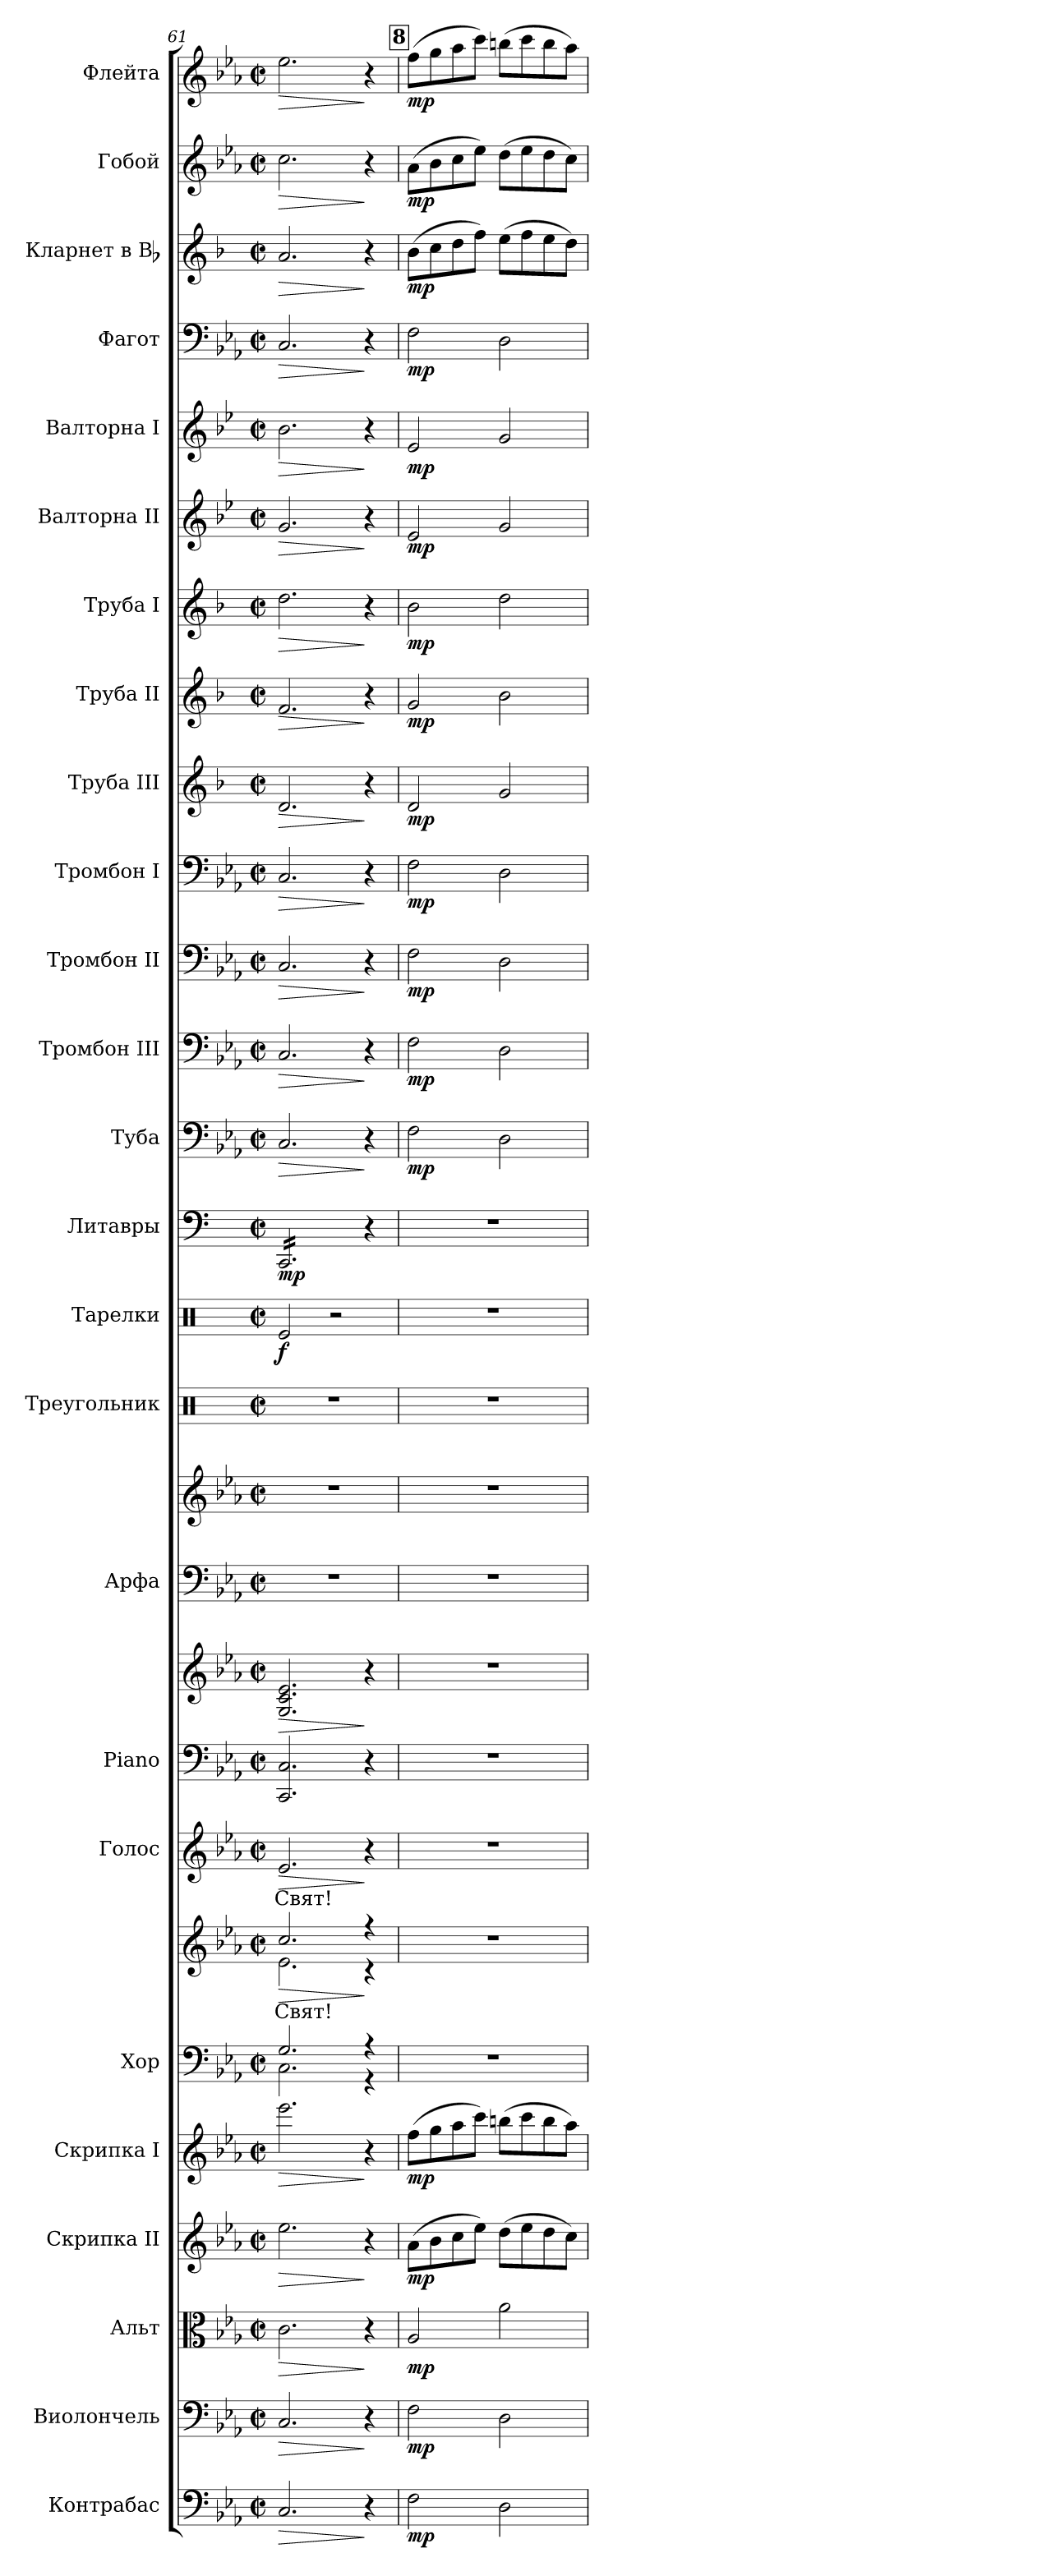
**kern	**dynam	**kern	**dynam	**kern	**dynam	**kern	**dynam	**kern	**dynam	**kern	**kern	**text	**dynam	**kern	**text	**dynam	**kern	**kern	**dynam	**kern	**kern	**kern	**kern	**dynam	**kern	**dynam	**kern	**dynam	**kern	**dynam	**kern	**dynam	**kern	**dynam	**kern	**dynam	**kern	**dynam	**kern	**dynam	**kern	**dynam	**kern	**dynam	**kern	**dynam	**kern	**dynam	**kern	**dynam	**kern	**dynam
*part25	*part25	*part24	*part24	*part23	*part23	*part22	*part22	*part21	*part21	*part20	*part20	*part20	*part20	*part19	*part19	*part19	*part18	*part18	*part18	*part17	*part17	*part16	*part15	*part15	*part14	*part14	*part13	*part13	*part12	*part12	*part11	*part11	*part10	*part10	*part9	*part9	*part8	*part8	*part7	*part7	*part6	*part6	*part5	*part5	*part4	*part4	*part3	*part3	*part2	*part2	*part1	*part1
*staff28	*staff28	*staff27	*staff27	*staff26	*staff26	*staff25	*staff25	*staff24	*staff24	*staff23	*staff22	*staff22	*staff22/23	*staff21	*staff21	*staff21	*staff20	*staff19	*staff19/20	*staff18	*staff17	*staff16	*staff15	*staff15	*staff14	*staff14	*staff13	*staff13	*staff12	*staff12	*staff11	*staff11	*staff10	*staff10	*staff9	*staff9	*staff8	*staff8	*staff7	*staff7	*staff6	*staff6	*staff5	*staff5	*staff4	*staff4	*staff3	*staff3	*staff2	*staff2	*staff1	*staff1
*I"Контрабас	*	*I"Виолончель	*	*I"Альт	*	*I"Скрипка II	*	*I"Скрипка I	*	*I"Хор	*	*	*	*I"Голос	*	*	*I"Piano	*	*	*I"Арфа	*	*I"Треугольник	*I"Тарелки	*	*I"Литавры	*	*I"Туба	*	*I"Тромбон III	*	*I"Тромбон II	*	*I"Тромбон I	*	*I"Труба III	*	*I"Труба II	*	*I"Труба I	*	*I"Валторна II	*	*I"Валторна I	*	*I"Фагот	*	*I"Кларнет в Bb	*	*I"Гобой	*	*I"Флейта	*
*	*	*	*	*	*	*I'Скр. II	*	*I'Скр. I	*	*	*	*	*	*	*	*	*I'Pno.	*	*	*	*	*	*	*	*	*	*	*	*I'Тромб. III	*	*I'Тромб. II	*	*I'Тромб. I	*	*I'Трб. III	*	*I'Трб. II	*	*I'Трб. I	*	*I'Валт. II	*	*I'Валт. I	*	*	*	*	*	*	*	*	*
*clefF4	*	*clefF4	*	*clefC3	*	*clefG2	*	*clefG2	*	*clefF4	*clefG2	*	*	*clefG2	*	*	*clefF4	*clefG2	*	*clefF4	*clefG2	*clefX	*clefX	*	*clefF4	*	*clefF4	*	*clefF4	*	*clefF4	*	*clefF4	*	*clefG2	*	*clefG2	*	*clefG2	*	*clefG2	*	*clefG2	*	*clefF4	*	*clefG2	*	*clefG2	*	*clefG2	*
*ITrd7c12	*	*	*	*	*	*	*	*	*	*	*	*	*	*	*	*	*	*	*	*	*	*	*	*	*	*	*	*	*	*	*	*	*	*	*ITrd1c2	*	*ITrd1c2	*	*ITrd1c2	*	*ITrd4c7	*	*ITrd4c7	*	*	*	*ITrd1c2	*	*	*	*	*
*k[b-e-a-]	*	*k[b-e-a-]	*	*k[b-e-a-]	*	*k[b-e-a-]	*	*k[b-e-a-]	*	*k[b-e-a-]	*k[b-e-a-]	*	*	*k[b-e-a-]	*	*	*k[b-e-a-]	*k[b-e-a-]	*	*k[b-e-a-]	*k[b-e-a-]	*k[]	*k[]	*	*k[]	*	*k[b-e-a-]	*	*k[b-e-a-]	*	*k[b-e-a-]	*	*k[b-e-a-]	*	*k[b-e-a-]	*	*k[b-e-a-]	*	*k[b-e-a-]	*	*k[b-e-a-]	*	*k[b-e-a-]	*	*k[b-e-a-]	*	*k[b-e-a-]	*	*k[b-e-a-]	*	*k[b-e-a-]	*
*c:	*	*c:	*	*c:	*	*c:	*	*c:	*	*c:	*c:	*	*	*c:	*	*	*c:	*c:	*	*c:	*c:	*C:	*C:	*	*a:	*	*c:	*	*c:	*	*c:	*	*c:	*	*c:	*	*c:	*	*c:	*	*c:	*	*c:	*	*c:	*	*c:	*	*c:	*	*c:	*
*M2/2	*	*M2/2	*	*M2/2	*	*M2/2	*	*M2/2	*	*M2/2	*M2/2	*	*	*M2/2	*	*	*M2/2	*M2/2	*	*M2/2	*M2/2	*M2/2	*M2/2	*	*M2/2	*	*M2/2	*	*M2/2	*	*M2/2	*	*M2/2	*	*M2/2	*	*M2/2	*	*M2/2	*	*M2/2	*	*M2/2	*	*M2/2	*	*M2/2	*	*M2/2	*	*M2/2	*
*met(c|)	*	*met(c|)	*	*met(c|)	*	*met(c|)	*	*met(c|)	*	*met(c|)	*met(c|)	*	*	*met(c|)	*	*	*met(c|)	*met(c|)	*	*met(c|)	*met(c|)	*met(c|)	*met(c|)	*	*met(c|)	*	*met(c|)	*	*met(c|)	*	*met(c|)	*	*met(c|)	*	*met(c|)	*	*met(c|)	*	*met(c|)	*	*met(c|)	*	*met(c|)	*	*met(c|)	*	*met(c|)	*	*met(c|)	*	*met(c|)	*
=61	=61	=61	=61	=61	=61	=61	=61	=61	=61	=61	=61	=61	=61	=61	=61	=61	=61	=61	=61	=61	=61	=61	=61	=61	=61	=61	=61	=61	=61	=61	=61	=61	=61	=61	=61	=61	=61	=61	=61	=61	=61	=61	=61	=61	=61	=61	=61	=61	=61	=61	=61	=61
!	!LO:HP:b	!	!LO:HP:b	!	!LO:HP:b	!	!LO:HP:b	!	!LO:HP:b	!	!	!	!	!	!	!	!	!	!	!	!	!	!	!	!	!	!	!	!	!	!	!	!	!	!	!	!	!	!	!	!	!	!	!	!	!	!	!	!	!	!	!
*	*	*	*	*	*	*	*	*	*	*^	*	*	*	*	*	*	*	*	*	*	*	*	*	*	*	*	*	*	*	*	*	*	*	*	*	*	*	*	*	*	*	*	*	*	*	*	*	*	*	*	*	*
!	!	!	!	!	!	!	!	!	!	!	!	!	!LO:LY:b:color=#000000	!LO:HP:b	!	!	!	!	!	!	!	!	!	!	!	!	!	!	!	!	!	!	!	!	!	!	!	!	!	!	!	!	!	!	!	!	!	!	!	!	!	!	!
*	*	*	*	*	*	*	*	*	*	*	*	*^	*	*	*	*	*	*	*	*	*	*	*	*	*	*	*	*	*	*	*	*	*	*	*	*	*	*	*	*	*	*	*	*	*	*	*	*	*	*	*	*	*
!	!	!	!	!	!	!	!	!	!	!	!	!	!	!	!	!	!LO:LY:b:color=#000000	!LO:HP:b	!	!	!LO:HP:b	!	!	!	!	!	!	!	!	!LO:HP:b	!	!LO:HP:b	!	!LO:HP:b	!	!LO:HP:b	!	!LO:HP:b	!	!LO:HP:b	!	!LO:HP:b	!	!LO:HP:b	!	!LO:HP:b	!	!LO:HP:b	!	!LO:HP:b	!	!LO:HP:b	!	!LO:HP:b
*	*	*	*	*	*	*	*	*	*	*	*	*	*	*	*	*	*	*	*	*	*	*	*	*	*	*	*tremolo	*	*	*	*	*	*	*	*	*	*	*	*	*	*	*	*	*	*	*	*	*	*	*	*	*	*	*
2.CCi/	>	2.Ci/	>	2.ci\	>	2.ee-i\	>	2.eee-i\	>	2.Gi/	2.Ci\	2.cci/	2.e-i\	Свят!	>	2.e-i/	Свят!	>	2.CCi/ 2.Ci	2.Gi/ 2.ci 2.e-i	>	1r	1r	1r	2Rei/	f	16CCi/LL	mp	2.Ci/	>	2.Ci/	>	2.Ci/	>	2.Ci/	>	2.ci/	>	2.e-i/	>	2.cci\	>	2.ci/	>	2.e-i\	>	2.Ci/	>	2.gi/	>	2.cci\	>	2.ee-i\	>
.	.	.	.	.	.	.	.	.	.	.	.	.	.	.	.	.	.	.	.	.	.	.	.	.	.	.	16CCi/	.	.	.	.	.	.	.	.	.	.	.	.	.	.	.	.	.	.	.	.	.	.	.	.	.	.	.
.	.	.	.	.	.	.	.	.	.	.	.	.	.	.	.	.	.	.	.	.	.	.	.	.	.	.	16CCi/	.	.	.	.	.	.	.	.	.	.	.	.	.	.	.	.	.	.	.	.	.	.	.	.	.	.	.
.	.	.	.	.	.	.	.	.	.	.	.	.	.	.	.	.	.	.	.	.	.	.	.	.	.	.	16CCi/	.	.	.	.	.	.	.	.	.	.	.	.	.	.	.	.	.	.	.	.	.	.	.	.	.	.	.
.	.	.	.	.	.	.	.	.	.	.	.	.	.	.	.	.	.	.	.	.	.	.	.	.	.	.	16CCi/	.	.	.	.	.	.	.	.	.	.	.	.	.	.	.	.	.	.	.	.	.	.	.	.	.	.	.
.	.	.	.	.	.	.	.	.	.	.	.	.	.	.	.	.	.	.	.	.	.	.	.	.	.	.	16CCi/	.	.	.	.	.	.	.	.	.	.	.	.	.	.	.	.	.	.	.	.	.	.	.	.	.	.	.
.	.	.	.	.	.	.	.	.	.	.	.	.	.	.	.	.	.	.	.	.	.	.	.	.	.	.	16CCi/	.	.	.	.	.	.	.	.	.	.	.	.	.	.	.	.	.	.	.	.	.	.	.	.	.	.	.
.	.	.	.	.	.	.	.	.	.	.	.	.	.	.	.	.	.	.	.	.	.	.	.	.	.	.	16CCi/	.	.	.	.	.	.	.	.	.	.	.	.	.	.	.	.	.	.	.	.	.	.	.	.	.	.	.
.	.	.	.	.	.	.	.	.	.	.	.	.	.	.	.	.	.	.	.	.	.	.	.	.	2r	.	16CCi/	.	.	.	.	.	.	.	.	.	.	.	.	.	.	.	.	.	.	.	.	.	.	.	.	.	.	.
.	.	.	.	.	.	.	.	.	.	.	.	.	.	.	.	.	.	.	.	.	.	.	.	.	.	.	16CCi/	.	.	.	.	.	.	.	.	.	.	.	.	.	.	.	.	.	.	.	.	.	.	.	.	.	.	.
.	.	.	.	.	.	.	.	.	.	.	.	.	.	.	.	.	.	.	.	.	.	.	.	.	.	.	16CCi/	.	.	.	.	.	.	.	.	.	.	.	.	.	.	.	.	.	.	.	.	.	.	.	.	.	.	.
.	.	.	.	.	.	.	.	.	.	.	.	.	.	.	.	.	.	.	.	.	.	.	.	.	.	.	16CCi/JJ	.	.	.	.	.	.	.	.	.	.	.	.	.	.	.	.	.	.	.	.	.	.	.	.	.	.	.
*	*	*	*	*	*	*	*	*	*	*	*	*	*	*	*	*	*	*	*	*	*	*	*	*	*	*	*Xtremolo	*	*	*	*	*	*	*	*	*	*	*	*	*	*	*	*	*	*	*	*	*	*	*	*	*	*	*
4r	]	4r	]	4r	]	4r	]	4r	]	4r	4r	4r	4r	.	] ] ]	4r	.	]	4r	4r	]	.	.	.	.	.	4r	.	4r	]	4r	]	4r	]	4r	]	4r	]	4r	]	4r	]	4r	]	4r	]	4r	]	4r	]	4r	]	4r	]
*	*	*	*	*	*	*	*	*	*	*v	*v	*	*	*	*	*	*	*	*	*	*	*	*	*	*	*	*	*	*	*	*	*	*	*	*	*	*	*	*	*	*	*	*	*	*	*	*	*	*	*	*	*	*	*
*	*	*	*	*	*	*	*	*	*	*	*v	*v	*	*	*	*	*	*	*	*	*	*	*	*	*	*	*	*	*	*	*	*	*	*	*	*	*	*	*	*	*	*	*	*	*	*	*	*	*	*	*	*	*
!!LO:PB:g=z
!!LO:REH:place=s1:B:color=#000000:enc=box:fs=9.9988:t=8
=62	=62	=62	=62	=62	=62	=62	=62	=62	=62	=62	=62	=62	=62	=62	=62	=62	=62	=62	=62	=62	=62	=62	=62	=62	=62	=62	=62	=62	=62	=62	=62	=62	=62	=62	=62	=62	=62	=62	=62	=62	=62	=62	=62	=62	=62	=62	=62	=62	=62	=62	=62	=62
2FFi\	mp	2Fi\	mp	2A-i/	mp	(8a-i\L	mp	(8ffi\L	mp	1r	1r	.	.	1r	.	.	1r	1r	.	1r	1r	1r	1r	.	1r	.	2Fi\	mp	2Fi\	mp	2Fi\	mp	2Fi\	mp	2ci/	mp	2fi/	mp	2a-i\	mp	2A-i/	mp	2A-i/	mp	2Fi\	mp	(8a-i\L	mp	(8a-i\L	mp	(8ffi\L	mp
.	.	.	.	.	.	8b-i\	.	8ggi\	.	.	.	.	.	.	.	.	.	.	.	.	.	.	.	.	.	.	.	.	.	.	.	.	.	.	.	.	.	.	.	.	.	.	.	.	.	.	8b-i\	.	8b-i\	.	8ggi\	.
.	.	.	.	.	.	8cci\	.	8aa-i\	.	.	.	.	.	.	.	.	.	.	.	.	.	.	.	.	.	.	.	.	.	.	.	.	.	.	.	.	.	.	.	.	.	.	.	.	.	.	8cci\	.	8cci\	.	8aa-i\	.
.	.	.	.	.	.	8ee-i\J)	.	8ccci\J)	.	.	.	.	.	.	.	.	.	.	.	.	.	.	.	.	.	.	.	.	.	.	.	.	.	.	.	.	.	.	.	.	.	.	.	.	.	.	8ee-i\J)	.	8ee-i\J)	.	8ccci\J)	.
2DDi\	.	2Di\	.	2a-i\	.	(8ddi\L	.	(8bbni\L	.	.	.	.	.	.	.	.	.	.	.	.	.	.	.	.	.	.	2Di\	.	2Di\	.	2Di\	.	2Di\	.	2fi/	.	2a-i\	.	2cci\	.	2ci/	.	2ci/	.	2Di\	.	(8ddi\L	.	(8ddi\L	.	(8bbni\L	.
.	.	.	.	.	.	8ee-i\	.	8ccci\	.	.	.	.	.	.	.	.	.	.	.	.	.	.	.	.	.	.	.	.	.	.	.	.	.	.	.	.	.	.	.	.	.	.	.	.	.	.	8ee-i\	.	8ee-i\	.	8ccci\	.
.	.	.	.	.	.	8ddi\	.	8bbi\	.	.	.	.	.	.	.	.	.	.	.	.	.	.	.	.	.	.	.	.	.	.	.	.	.	.	.	.	.	.	.	.	.	.	.	.	.	.	8ddi\	.	8ddi\	.	8bbi\	.
.	.	.	.	.	.	8cci\J)	.	8aa-i\J)	.	.	.	.	.	.	.	.	.	.	.	.	.	.	.	.	.	.	.	.	.	.	.	.	.	.	.	.	.	.	.	.	.	.	.	.	.	.	8cci\J)	.	8cci\J)	.	8aa-i\J)	.
=	=	=	=	=	=	=	=	=	=	=	=	=	=	=	=	=	=	=	=	=	=	=	=	=	=	=	=	=	=	=	=	=	=	=	=	=	=	=	=	=	=	=	=	=	=	=	=	=	=	=	=	=
*-	*-	*-	*-	*-	*-	*-	*-	*-	*-	*-	*-	*-	*-	*-	*-	*-	*-	*-	*-	*-	*-	*-	*-	*-	*-	*-	*-	*-	*-	*-	*-	*-	*-	*-	*-	*-	*-	*-	*-	*-	*-	*-	*-	*-	*-	*-	*-	*-	*-	*-	*-	*-
